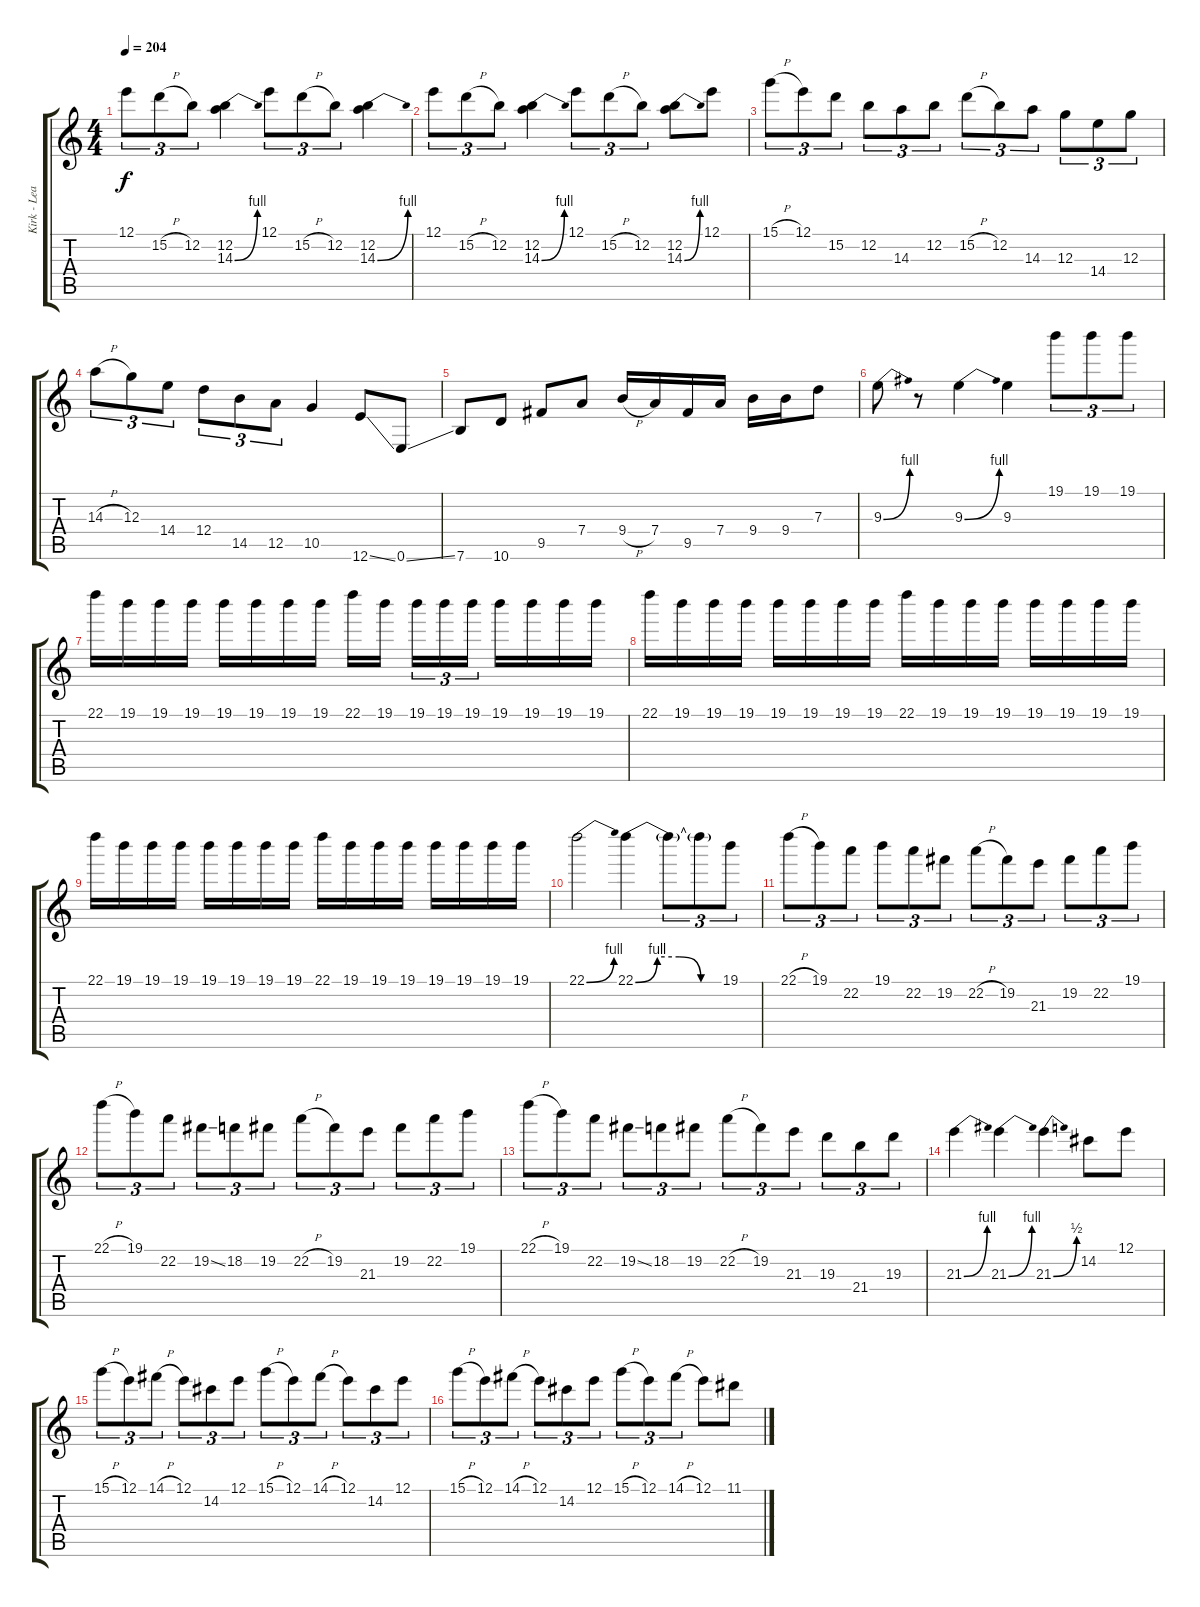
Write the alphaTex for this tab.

\track ("Kirk - Lead Guitar" "Kirk - Lea") {solo instrument distortionguitar}
\staff {score tabs}
\tuning (E4 B3 G3 D3 A2 E2) {hide}
\ts (4 4)
\tempo 204
\clef g2
\ks c
12.1.8{tu (3 2) dy f} 15.2{h}.8{tu (3 2)} 12.2.8{tu (3 2)} (12.2 14.3{be (bend 0 0 60 4)}).4 12.1.8{tu (3 2)} 15.2{h}.8{tu (3 2)} 12.2.8{tu (3 2)} (12.2 14.3{be (bend 0 0 60 4)}).4 |
12.1.8{tu (3 2)} 15.2{h}.8{tu (3 2)} 12.2.8{tu (3 2)} (12.2 14.3{be (bend 0 0 60 4)}).4 12.1.8{tu (3 2)} 15.2{h}.8{tu (3 2)} 12.2.8{tu (3 2)} (12.2 14.3{be (bend 0 0 60 4)}).8 12.1.8 |
15.1{h}.8{tu (3 2)} 12.1.8{tu (3 2)} 15.2.8{tu (3 2)} 12.2.8{tu (3 2)} 14.3.8{tu (3 2)} 12.2.8{tu (3 2)} 15.2{h}.8{tu (3 2)} 12.2.8{tu (3 2)} 14.3.8{tu (3 2)} 12.3.8{tu (3 2)} 14.4.8{tu (3 2)} 12.3.8{tu (3 2)} |
14.3{h}.8{tu (3 2)} 12.3.8{tu (3 2)} 14.4.8{tu (3 2)} 12.4.8{tu (3 2)} 14.5.8{tu (3 2)} 12.5.8{tu (3 2)} 10.5.4 12.6{ss}.8 0.6{ss}.8 |
7.6.8 10.6.8 9.5.8 7.4.8 9.4{h}.16 7.4.16 9.5.16 7.4.16 9.4.16 9.4.16 7.3.8 |
9.3{be (bend 0 0 60 4)}.8 r.8 9.3{be (bend 0 0 60 4)}.4 9.3.4 19.1.8{tu (3 2)} 19.1.8{tu (3 2)} 19.1.8{tu (3 2)} |
22.1.16 19.1.16 19.1.16 19.1.16 19.1.16 19.1.16 19.1.16 19.1.16 22.1.16 19.1.16{beam splitsecondary} 19.1.16{tu (3 2)} 19.1.16{tu (3 2)} 19.1.16{tu (3 2)} 19.1.16 19.1.16 19.1.16 19.1.16 |
22.1.16 19.1.16 19.1.16 19.1.16 19.1.16 19.1.16 19.1.16 19.1.16 22.1.16 19.1.16 19.1.16 19.1.16 19.1.16 19.1.16 19.1.16 19.1.16 |
22.1.16 19.1.16 19.1.16 19.1.16 19.1.16 19.1.16 19.1.16 19.1.16 22.1.16 19.1.16 19.1.16 19.1.16 19.1.16 19.1.16 19.1.16 19.1.16 |
22.1{be (bend 0 0 60 4)}.2 22.1{be (custom 0 0 15 4 30 4 45 0 60 0)}.4 22.1{t}.8{tu (3 2)} 22.1{t}.8{tu (3 2)} 19.1.8{tu (3 2)} |
22.1{h}.8{tu (3 2)} 19.1.8{tu (3 2)} 22.2.8{tu (3 2)} 19.1.8{tu (3 2)} 22.2.8{tu (3 2)} 19.2.8{tu (3 2)} 22.2{h}.8{tu (3 2)} 19.2.8{tu (3 2)} 21.3.8{tu (3 2)} 19.2.8{tu (3 2)} 22.2.8{tu (3 2)} 19.1.8{tu (3 2)} |
22.1{h}.8{tu (3 2)} 19.1.8{tu (3 2)} 22.2.8{tu (3 2)} 19.2{ss}.8{tu (3 2)} 18.2.8{tu (3 2)} 19.2.8{tu (3 2)} 22.2{h}.8{tu (3 2)} 19.2.8{tu (3 2)} 21.3.8{tu (3 2)} 19.2.8{tu (3 2)} 22.2.8{tu (3 2)} 19.1.8{tu (3 2)} |
22.1{h}.8{tu (3 2)} 19.1.8{tu (3 2)} 22.2.8{tu (3 2)} 19.2{ss}.8{tu (3 2)} 18.2.8{tu (3 2)} 19.2.8{tu (3 2)} 22.2{h}.8{tu (3 2)} 19.2.8{tu (3 2)} 21.3.8{tu (3 2)} 19.3.8{tu (3 2)} 21.4.8{tu (3 2)} 19.3.8{tu (3 2)} |
21.3{be (bend 0 0 60 4)}.4 21.3{be (bend 0 0 60 4)}.4 21.3{be (bend 0 0 60 2)}.4 14.2.8 12.1.8 |
15.1{h}.8{tu (3 2)} 12.1.8{tu (3 2)} 14.1{h}.8{tu (3 2)} 12.1.8{tu (3 2)} 14.2.8{tu (3 2)} 12.1.8{tu (3 2)} 15.1{h}.8{tu (3 2)} 12.1.8{tu (3 2)} 14.1{h}.8{tu (3 2)} 12.1.8{tu (3 2)} 14.2.8{tu (3 2)} 12.1.8{tu (3 2)} |
15.1{h}.8{tu (3 2)} 12.1.8{tu (3 2)} 14.1{h}.8{tu (3 2)} 12.1.8{tu (3 2)} 14.2.8{tu (3 2)} 12.1.8{tu (3 2)} 15.1{h}.8{tu (3 2)} 12.1.8{tu (3 2)} 14.1{h}.8{tu (3 2)} 12.1.8 11.1.8
